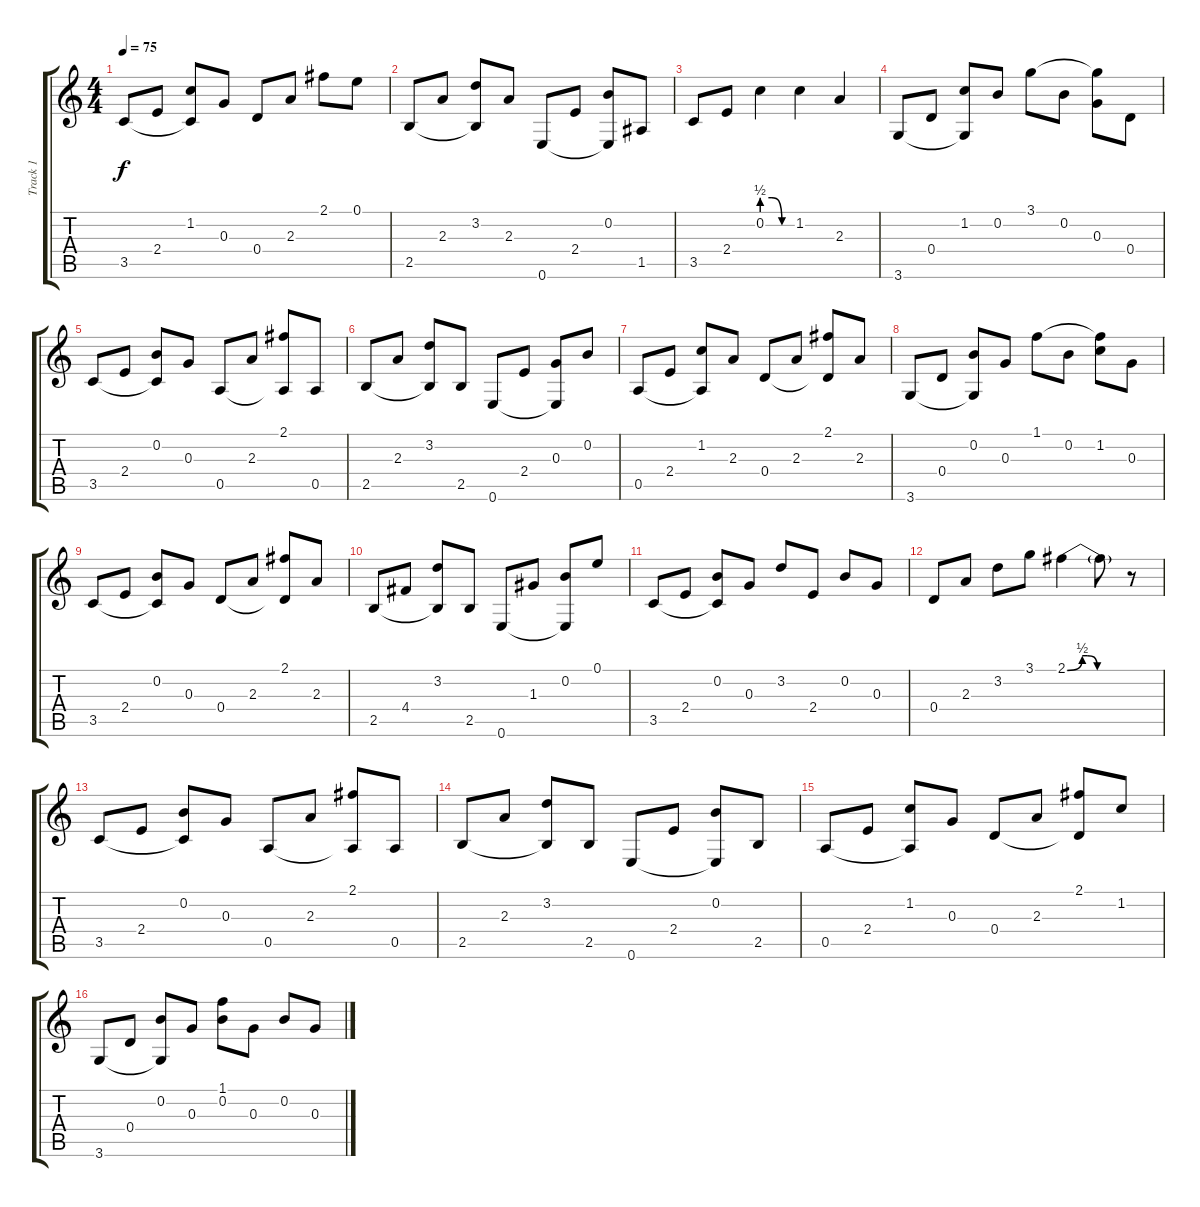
\track ("Track 1" "Track 1") {instrument acousticguitarnylon}
\staff {score tabs}
\tuning (E4 B3 G3 D3 A2 E2) {hide}
\ts (4 4)
\tempo 75
\clef g2
\ks c
3.5.8{dy f} 2.4.8 (1.2 3.5{t}).8 0.3.8 0.4.8 2.3.8 2.1.8 0.1.8 |
2.5.8 2.3.8 (3.2 2.5{t}).8 2.3.8 0.6.8 2.4.8 (0.2 0.6{t}).8 1.5.8 |
3.5.8 2.4.8 0.2{be (custom 0 2 20 2 40 0 60 0)}.4 1.2.4 2.3.4 |
3.6.8 0.4.8 (1.2 3.6{t}).8 0.2.8 3.1.8 0.2.8 (3.1{t} 0.3).8 0.4.8 |
3.5.8 2.4.8 (0.2 3.5{t}).8 0.3.8 0.5.8 2.3.8 (2.1 0.5{t}).8 0.5.8 |
2.5.8 2.3.8 (3.2 2.5{t}).8 2.5.8 0.6.8 2.4.8 (0.3 0.6{t}).8 0.2.8 |
0.5.8 2.4.8 (1.2 0.5{t}).8 2.3.8 0.4.8 2.3.8 (2.1 0.4{t}).8 2.3.8 |
3.6.8 0.4.8 (0.2 3.6{t}).8 0.3.8 1.1.8 0.2.8 (1.1{t} 1.2).8 0.3.8 |
3.5.8 2.4.8 (0.2 3.5{t}).8 0.3.8 0.4.8 2.3.8 (2.1 0.4{t}).8 2.3.8 |
2.5.8 4.4.8 (3.2 2.5{t}).8 2.5.8 0.6.8 1.3.8 (0.2 0.6{t}).8 0.1.8 |
3.5.8 2.4.8 (0.2 3.5{t}).8 0.3.8 3.2.8 2.4.8 0.2.8 0.3.8 |
0.4.8 2.3.8 3.2.8 3.1.8 2.1{be (custom 0 0 15 2 20 2 30 0 40 0 60 0)}.4 2.1{t}.8 r.8 |
3.5.8 2.4.8 (0.2 3.5{t}).8 0.3.8 0.5.8 2.3.8 (2.1 0.5{t}).8 0.5.8 |
2.5.8 2.3.8 (3.2 2.5{t}).8 2.5.8 0.6.8 2.4.8 (0.2 0.6{t}).8 2.5.8 |
0.5.8 2.4.8 (1.2 0.5{t}).8 0.3.8 0.4.8 2.3.8 (2.1 0.4{t}).8 1.2.8 |
3.6.8 0.4.8 (0.2 3.6{t}).8 0.3.8 (1.1 0.2).8 0.3.8 0.2.8 0.3.8
